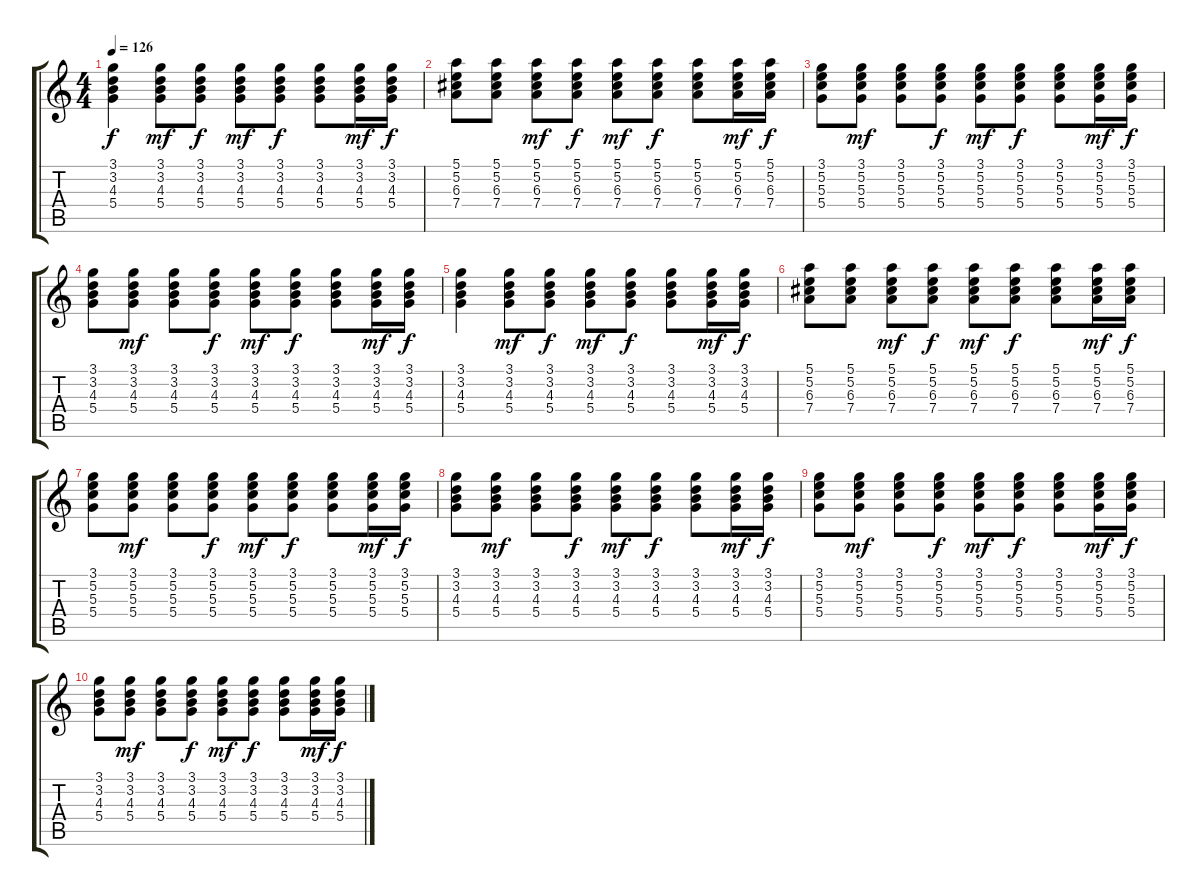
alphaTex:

\track "" {instrument acousticguitarsteel}
\staff {score tabs}
\tuning (E4 B3 G3 D3 A2 E2) {hide}
\ts (4 4)
\tempo 126
\clef g2
\ks c
(3.1 3.2 4.3 5.4).4{dy f} (3.1 3.2 4.3 5.4).8{dy mf} (3.1 3.2 4.3 5.4).8{dy f} (3.1 3.2 4.3 5.4).8{dy mf} (3.1 3.2 4.3 5.4).8{dy f} (3.1 3.2 4.3 5.4).8 (3.1 3.2 4.3 5.4).16{dy mf} (3.1 3.2 4.3 5.4).16{dy f} |
(5.1 5.2 6.3 7.4).8 (5.1 5.2 6.3 7.4).8 (5.1 5.2 6.3 7.4).8{dy mf} (5.1 5.2 6.3 7.4).8{dy f} (5.1 5.2 6.3 7.4).8{dy mf} (5.1 5.2 6.3 7.4).8{dy f} (5.1 5.2 6.3 7.4).8 (5.1 5.2 6.3 7.4).16{dy mf} (5.1 5.2 6.3 7.4).16{dy f} |
(3.1 5.2 5.3 5.4).8 (3.1 5.2 5.3 5.4).8{dy mf} (3.1 5.2 5.3 5.4).8 (3.1 5.2 5.3 5.4).8{dy f} (3.1 5.2 5.3 5.4).8{dy mf} (3.1 5.2 5.3 5.4).8{dy f} (3.1 5.2 5.3 5.4).8 (3.1 5.2 5.3 5.4).16{dy mf} (3.1 5.2 5.3 5.4).16{dy f} |
(3.1 3.2 4.3 5.4).8 (3.1 3.2 4.3 5.4).8{dy mf} (3.1 3.2 4.3 5.4).8 (3.1 3.2 4.3 5.4).8{dy f} (3.1 3.2 4.3 5.4).8{dy mf} (3.1 3.2 4.3 5.4).8{dy f} (3.1 3.2 4.3 5.4).8 (3.1 3.2 4.3 5.4).16{dy mf} (3.1 3.2 4.3 5.4).16{dy f} |
(3.1 3.2 4.3 5.4).4 (3.1 3.2 4.3 5.4).8{dy mf} (3.1 3.2 4.3 5.4).8{dy f} (3.1 3.2 4.3 5.4).8{dy mf} (3.1 3.2 4.3 5.4).8{dy f} (3.1 3.2 4.3 5.4).8 (3.1 3.2 4.3 5.4).16{dy mf} (3.1 3.2 4.3 5.4).16{dy f} |
(5.1 5.2 6.3 7.4).8 (5.1 5.2 6.3 7.4).8 (5.1 5.2 6.3 7.4).8{dy mf} (5.1 5.2 6.3 7.4).8{dy f} (5.1 5.2 6.3 7.4).8{dy mf} (5.1 5.2 6.3 7.4).8{dy f} (5.1 5.2 6.3 7.4).8 (5.1 5.2 6.3 7.4).16{dy mf} (5.1 5.2 6.3 7.4).16{dy f} |
(3.1 5.2 5.3 5.4).8 (3.1 5.2 5.3 5.4).8{dy mf} (3.1 5.2 5.3 5.4).8 (3.1 5.2 5.3 5.4).8{dy f} (3.1 5.2 5.3 5.4).8{dy mf} (3.1 5.2 5.3 5.4).8{dy f} (3.1 5.2 5.3 5.4).8 (3.1 5.2 5.3 5.4).16{dy mf} (3.1 5.2 5.3 5.4).16{dy f} |
(3.1 3.2 4.3 5.4).8 (3.1 3.2 4.3 5.4).8{dy mf} (3.1 3.2 4.3 5.4).8 (3.1 3.2 4.3 5.4).8{dy f} (3.1 3.2 4.3 5.4).8{dy mf} (3.1 3.2 4.3 5.4).8{dy f} (3.1 3.2 4.3 5.4).8 (3.1 3.2 4.3 5.4).16{dy mf} (3.1 3.2 4.3 5.4).16{dy f} |
(3.1 5.2 5.3 5.4).8 (3.1 5.2 5.3 5.4).8{dy mf} (3.1 5.2 5.3 5.4).8 (3.1 5.2 5.3 5.4).8{dy f} (3.1 5.2 5.3 5.4).8{dy mf} (3.1 5.2 5.3 5.4).8{dy f} (3.1 5.2 5.3 5.4).8 (3.1 5.2 5.3 5.4).16{dy mf} (3.1 5.2 5.3 5.4).16{dy f} |
(3.1 3.2 4.3 5.4).8 (3.1 3.2 4.3 5.4).8{dy mf} (3.1 3.2 4.3 5.4).8 (3.1 3.2 4.3 5.4).8{dy f} (3.1 3.2 4.3 5.4).8{dy mf} (3.1 3.2 4.3 5.4).8{dy f} (3.1 3.2 4.3 5.4).8 (3.1 3.2 4.3 5.4).16{dy mf} (3.1 3.2 4.3 5.4).16{dy f}
